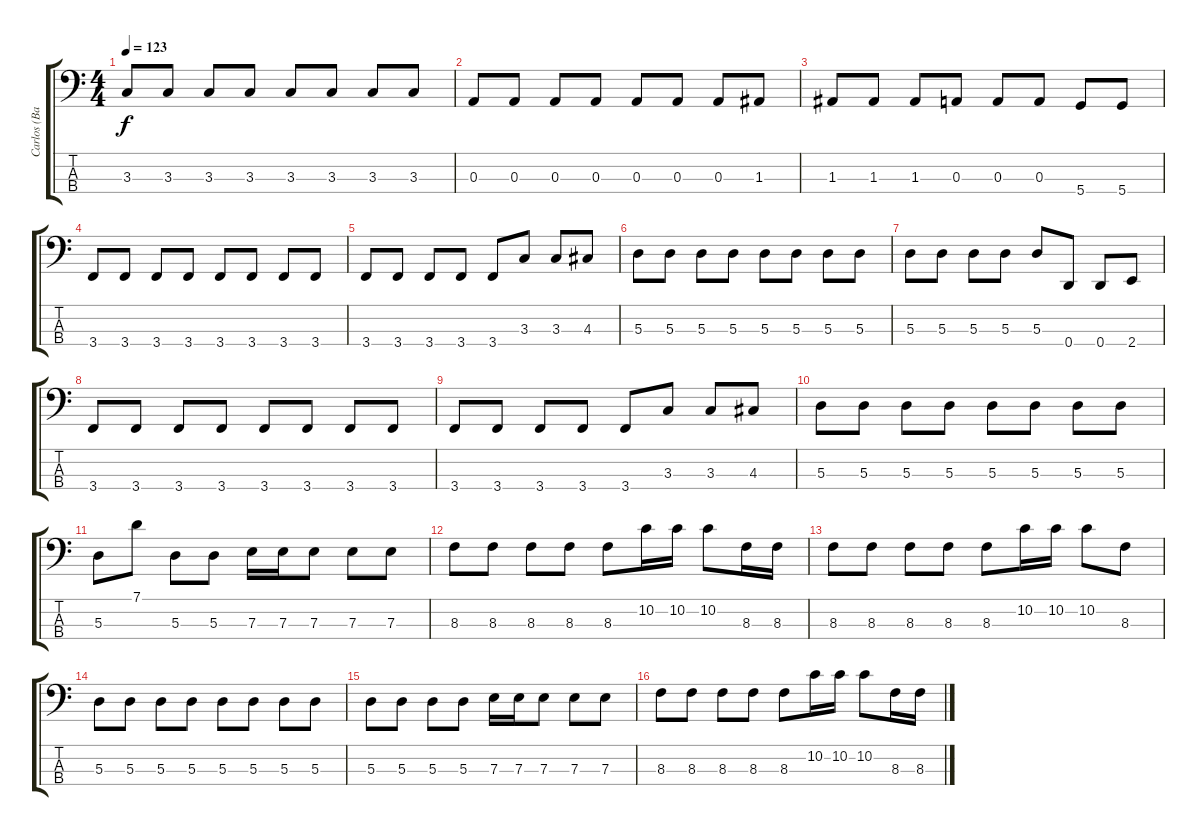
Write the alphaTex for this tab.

\track ("Carlos (Bass)" "Carlos (Ba") {instrument fretlessbass}
\staff {score tabs}
\tuning (G2 D2 A1 D1) {hide}
\ts (4 4)
\tempo 123
\clef f4
\ks c
3.3.8{dy f} 3.3.8 3.3.8 3.3.8 3.3.8 3.3.8 3.3.8 3.3.8 |
0.3.8 0.3.8 0.3.8 0.3.8 0.3.8 0.3.8 0.3.8 1.3.8 |
1.3.8 1.3.8 1.3.8 0.3.8 0.3.8 0.3.8 5.4.8 5.4.8 |
3.4.8 3.4.8 3.4.8 3.4.8 3.4.8 3.4.8 3.4.8 3.4.8 |
3.4.8 3.4.8 3.4.8 3.4.8 3.4.8 3.3.8 3.3.8 4.3.8 |
5.3.8 5.3.8 5.3.8 5.3.8 5.3.8 5.3.8 5.3.8 5.3.8 |
5.3.8 5.3.8 5.3.8 5.3.8 5.3.8 0.4.8 0.4.8 2.4.8 |
3.4.8 3.4.8 3.4.8 3.4.8 3.4.8 3.4.8 3.4.8 3.4.8 |
3.4.8 3.4.8 3.4.8 3.4.8 3.4.8 3.3.8 3.3.8 4.3.8 |
5.3.8 5.3.8 5.3.8 5.3.8 5.3.8 5.3.8 5.3.8 5.3.8 |
5.3.8 7.1.8 5.3.8 5.3.8 7.3.16 7.3.16 7.3.8 7.3.8 7.3.8 |
8.3.8 8.3.8 8.3.8 8.3.8 8.3.8 10.2.16 10.2.16 10.2.8 8.3.16 8.3.16 |
8.3.8 8.3.8 8.3.8 8.3.8 8.3.8 10.2.16 10.2.16 10.2.8 8.3.8 |
5.3.8 5.3.8 5.3.8 5.3.8 5.3.8 5.3.8 5.3.8 5.3.8 |
5.3.8 5.3.8 5.3.8 5.3.8 7.3.16 7.3.16 7.3.8 7.3.8 7.3.8 |
8.3.8 8.3.8 8.3.8 8.3.8 8.3.8 10.2.16 10.2.16 10.2.8 8.3.16 8.3.16
